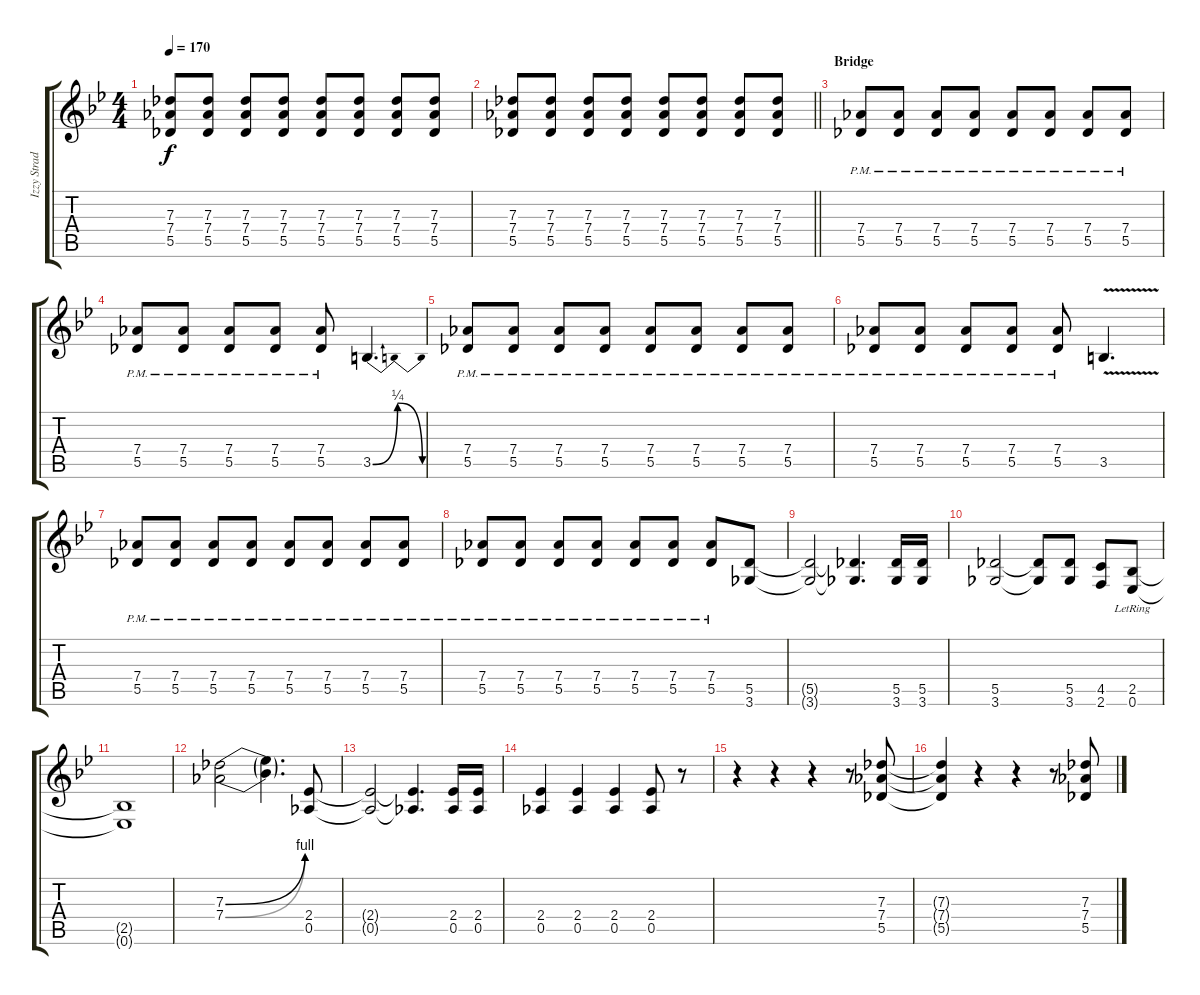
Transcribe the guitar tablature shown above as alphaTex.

\track ("Izzy Stradlin - Rhytm Guitar" "Izzy Strad") {instrument overdrivenguitar}
\staff {score tabs}
\tuning (Eb4 Bb3 Gb3 Db3 Ab2 Eb2) {hide}
\ts (4 4)
\tempo 170
\clef g2
\ks bb
(7.3{t} 7.4{t} 5.5{t}).8{dy f} (7.3 7.4 5.5).8 (7.3 7.4 5.5).8 (7.3 7.4 5.5).8 (7.3 7.4 5.5).8 (7.3 7.4 5.5).8 (7.3 7.4 5.5).8 (7.3 7.4 5.5).8 |
\barLineRight lightlight
(7.3 7.4 5.5).8 (7.3 7.4 5.5).8 (7.3 7.4 5.5).8 (7.3 7.4 5.5).8 (7.3 7.4 5.5).8 (7.3 7.4 5.5).8 (7.3 7.4 5.5).8 (7.3 7.4 5.5).8 |
\section ("" "Bridge")
(7.4{pm} 5.5{pm}).8 (7.4{pm} 5.5{pm}).8 (7.4{pm} 5.5{pm}).8 (7.4{pm} 5.5{pm}).8 (7.4{pm} 5.5{pm}).8 (7.4{pm} 5.5{pm}).8 (7.4{pm} 5.5{pm}).8 (7.4{pm} 5.5{pm}).8 |
(7.4{pm} 5.5{pm}).8 (7.4{pm} 5.5{pm}).8 (7.4{pm} 5.5{pm}).8 (7.4{pm} 5.5{pm}).8 (7.4{pm} 5.5{pm}).8 3.5{be (bendrelease 0 0 30 1 30 1 60 0)}.4{d} |
(7.4{pm} 5.5{pm}).8 (7.4{pm} 5.5{pm}).8 (7.4{pm} 5.5{pm}).8 (7.4{pm} 5.5{pm}).8 (7.4{pm} 5.5{pm}).8 (7.4{pm} 5.5{pm}).8 (7.4{pm} 5.5{pm}).8 (7.4{pm} 5.5{pm}).8 |
(7.4{pm} 5.5{pm}).8 (7.4{pm} 5.5{pm}).8 (7.4{pm} 5.5{pm}).8 (7.4{pm} 5.5{pm}).8 (7.4{pm} 5.5{pm}).8 3.5{v}.4{d} |
(7.4{pm} 5.5{pm}).8 (7.4{pm} 5.5{pm}).8 (7.4{pm} 5.5{pm}).8 (7.4{pm} 5.5{pm}).8 (7.4{pm} 5.5{pm}).8 (7.4{pm} 5.5{pm}).8 (7.4{pm} 5.5{pm}).8 (7.4{pm} 5.5{pm}).8 |
(7.4{pm} 5.5{pm}).8 (7.4{pm} 5.5{pm}).8 (7.4{pm} 5.5{pm}).8 (7.4{pm} 5.5{pm}).8 (7.4{pm} 5.5{pm}).8 (7.4{pm} 5.5{pm}).8 (7.4{pm} 5.5{pm}).8 (5.5 3.6).8 |
(5.5{t} 3.6{t}).2 (5.5{t} 3.6{t}).4{d} (5.5 3.6).16 (5.5 3.6).16 |
(5.5 3.6).2 (5.5{t} 3.6{t}).8 (5.5 3.6).8 (4.5 2.6).8 (2.5{lr} 0.6{lr}).8 |
(2.5{t} 0.6{t}).1 |
(7.3{be (bend 0 0 60 4)} 7.4{be (bend 0 0 60 4)}).2 (7.3{t} 7.4{t}).4{d} (2.4 0.5).8 |
(2.4{t} 0.5{t}).2 (2.4{t} 0.5{t}).4{d} (2.4 0.5).16 (2.4 0.5).16 |
(2.4 0.5).4 (2.4 0.5).4 (2.4 0.5).4 (2.4 0.5).8 r.8 |
r.4 r.4 r.4 r.8 (7.3 7.4 5.5).8 |
(7.3{t} 7.4{t} 5.5{t}).4 r.4 r.4 r.8 (7.3 7.4 5.5).8
